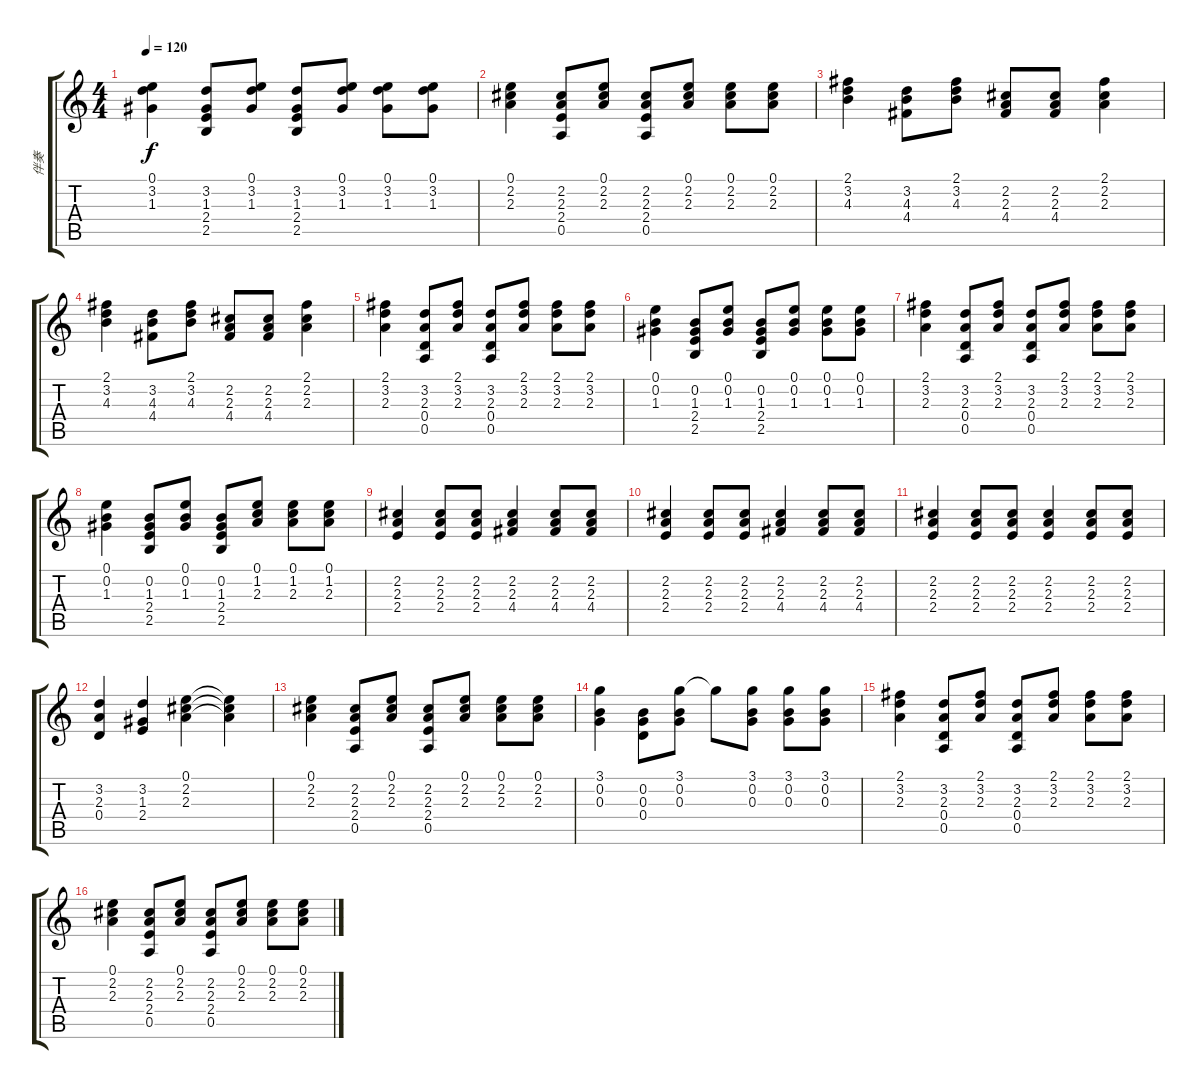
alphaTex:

\track ("伴奏" "伴奏") {instrument acousticguitarsteel}
\staff {score tabs}
\tuning (E4 B3 G3 D3 A2 E2) {hide}
\ts (4 4)
\tempo 120
\clef g2
\ks c
(0.1 3.2 1.3).4{dy f} (3.2 1.3 2.4 2.5).8 (0.1 3.2 1.3).8 (3.2 1.3 2.4 2.5).8 (0.1 3.2 1.3).8 (0.1 3.2 1.3).8 (0.1 3.2 1.3).8 |
(0.1 2.2 2.3).4 (2.2 2.3 2.4 0.5).8 (0.1 2.2 2.3).8 (2.2 2.3 2.4 0.5).8 (0.1 2.2 2.3).8 (0.1 2.2 2.3).8 (0.1 2.2 2.3).8 |
(2.1 3.2 4.3).4 (3.2 4.3 4.4).8 (2.1 3.2 4.3).8 (2.2 2.3 4.4).8 (2.2 2.3 4.4).8 (2.1 2.2 2.3).4 |
(2.1 3.2 4.3).4 (3.2 4.3 4.4).8 (2.1 3.2 4.3).8 (2.2 2.3 4.4).8 (2.2 2.3 4.4).8 (2.1 2.2 2.3).4 |
(2.1 3.2 2.3).4 (3.2 2.3 0.4 0.5).8 (2.1 3.2 2.3).8 (3.2 2.3 0.4 0.5).8 (2.1 3.2 2.3).8 (2.1 3.2 2.3).8 (2.1 3.2 2.3).8 |
(0.1 0.2 1.3).4 (0.2 1.3 2.4 2.5).8 (0.1 0.2 1.3).8 (0.2 1.3 2.4 2.5).8 (0.1 0.2 1.3).8 (0.1 0.2 1.3).8 (0.1 0.2 1.3).8 |
(2.1 3.2 2.3).4 (3.2 2.3 0.4 0.5).8 (2.1 3.2 2.3).8 (3.2 2.3 0.4 0.5).8 (2.1 3.2 2.3).8 (2.1 3.2 2.3).8 (2.1 3.2 2.3).8 |
(0.1 0.2 1.3).4 (0.2 1.3 2.4 2.5).8 (0.1 0.2 1.3).8 (0.2 1.3 2.4 2.5).8 (0.1 1.2 2.3).8 (0.1 1.2 2.3).8 (0.1 1.2 2.3).8 |
(2.2 2.3 2.4).4 (2.2 2.3 2.4).8 (2.2 2.3 2.4).8 (2.2 2.3 4.4).4 (2.2 2.3 4.4).8 (2.2 2.3 4.4).8 |
(2.2 2.3 2.4).4 (2.2 2.3 2.4).8 (2.2 2.3 2.4).8 (2.2 2.3 4.4).4 (2.2 2.3 4.4).8 (2.2 2.3 4.4).8 |
(2.2 2.3 2.4).4 (2.2 2.3 2.4).8 (2.2 2.3 2.4).8 (2.2 2.3 2.4).4 (2.2 2.3 2.4).8 (2.2 2.3 2.4).8 |
(3.2 2.3 0.4).4 (3.2 1.3 2.4).4 (0.1 2.2 2.3).4 (0.1{t} 2.2{t} 2.3{t}).4 |
(0.1 2.2 2.3).4 (2.2 2.3 2.4 0.5).8 (0.1 2.2 2.3).8 (2.2 2.3 2.4 0.5).8 (0.1 2.2 2.3).8 (0.1 2.2 2.3).8 (0.1 2.2 2.3).8 |
(3.1 0.2 0.3).4 (0.2 0.3 0.4).8 (3.1 0.2 0.3).8 3.1{t}.8 (3.1 0.2 0.3).8 (3.1 0.2 0.3).8 (3.1 0.2 0.3).8 |
(2.1 3.2 2.3).4 (3.2 2.3 0.4 0.5).8 (2.1 3.2 2.3).8 (3.2 2.3 0.4 0.5).8 (2.1 3.2 2.3).8 (2.1 3.2 2.3).8 (2.1 3.2 2.3).8 |
(0.1 2.2 2.3).4 (2.2 2.3 2.4 0.5).8 (0.1 2.2 2.3).8 (2.2 2.3 2.4 0.5).8 (0.1 2.2 2.3).8 (0.1 2.2 2.3).8 (0.1 2.2 2.3).8
